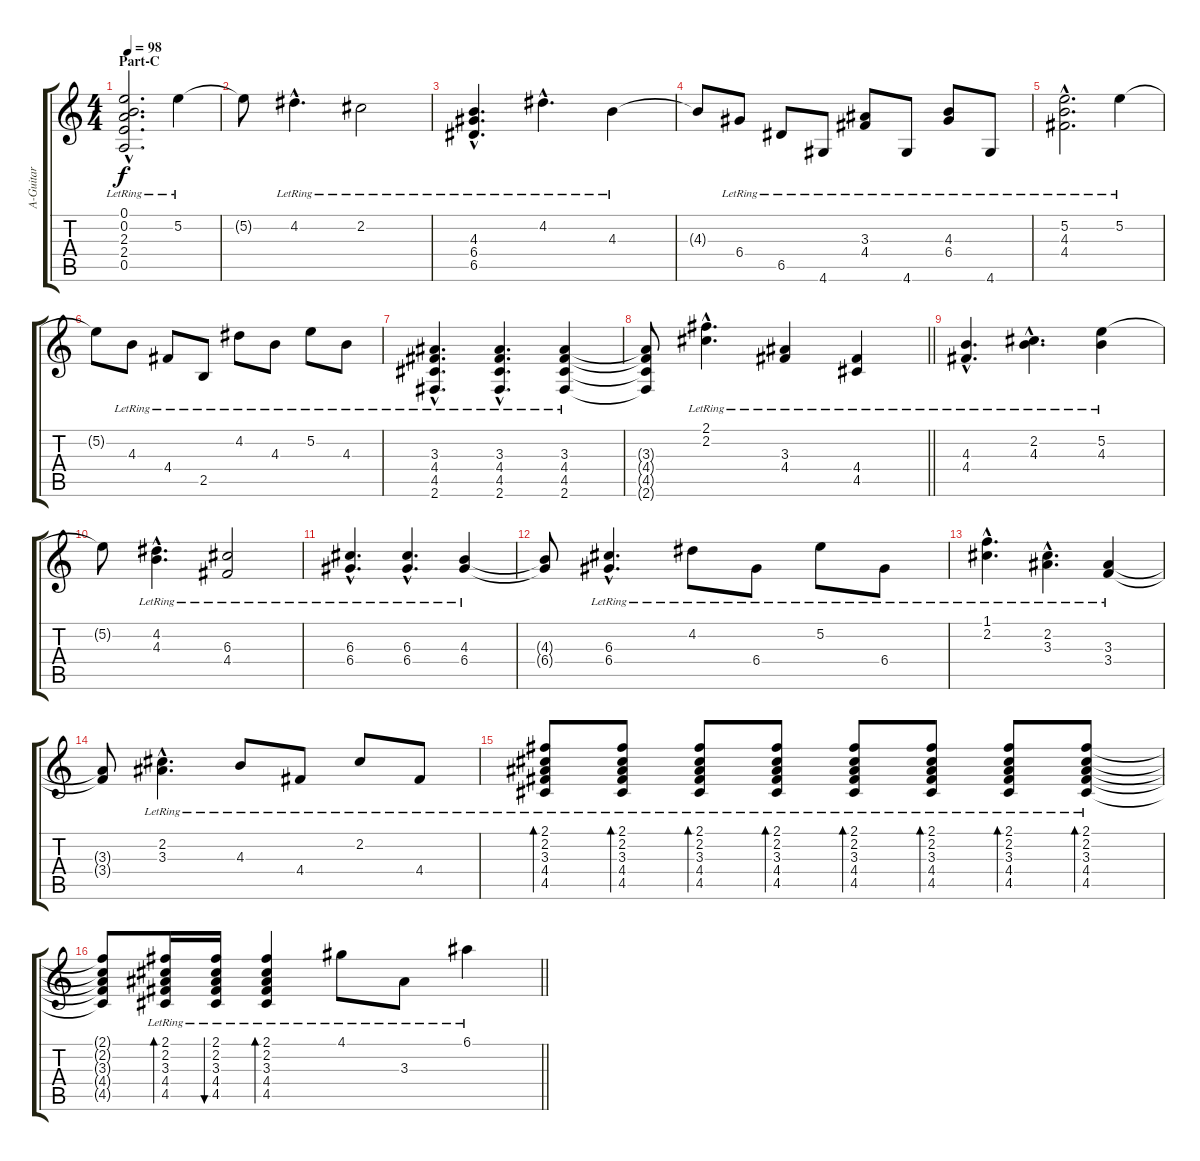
\track ("A-Guitar" "A-Guitar") {instrument acousticguitarsteel}
\staff {score tabs}
\tuning (E4 B3 G3 D3 A2 E2) {hide}
\ts (4 4)
\section ("" "Part-C")
\tempo 98
\clef g2
\ks c
(0.1{hac lr} 0.2{hac lr} 2.3{hac lr} 2.4{hac lr} 0.5{hac lr}).2{d dy f} 5.2{lr}.4 |
5.2{t}.8 4.2{hac lr}.4{d} 2.2{lr}.2 |
(4.3{hac lr} 6.4{hac lr} 6.5{hac lr}).4{d} 4.2{hac lr}.4{d} 4.3{lr}.4 |
4.3{t}.8 6.4{lr}.8 6.5{lr}.8 4.6{lr}.8 (3.3{lr} 4.4{lr}).8 4.6{lr}.8 (4.3{lr} 6.4{lr}).8 4.6{lr}.8 |
(5.2{hac lr} 4.3{hac lr} 4.4{hac lr}).2{d} 5.2{lr}.4 |
5.2{t}.8 4.3{lr}.8 4.4{lr}.8 2.5{lr}.8 4.2{lr}.8 4.3{lr}.8 5.2{lr}.8 4.3{lr}.8 |
(3.3{hac lr} 4.4{hac lr} 4.5{hac lr} 2.6{hac lr}).4{d} (3.3{hac lr} 4.4{hac lr} 4.5{hac lr} 2.6{hac lr}).4{d} (3.3{lr} 4.4{lr} 4.5{lr} 2.6{lr}).4 |
\barLineRight lightlight
(3.3{t} 4.4{t} 4.5{t} 2.6{t}).8 (2.1{hac lr} 2.2{hac lr}).4{d} (3.3{lr} 4.4{lr}).4 (4.4{lr} 4.5{lr}).4 |
(4.3{hac lr} 4.4{hac lr}).4{d} (2.2{hac lr} 4.3{hac lr}).4{d} (5.2{lr} 4.3{lr}).4 |
5.2{t}.8 (4.2{hac lr} 4.3{hac lr}).4{d} (6.3{lr} 4.4{lr}).2 |
(6.3{hac lr} 6.4{hac lr}).4{d} (6.3{hac lr} 6.4{hac lr}).4{d} (4.3{lr} 6.4{lr}).4 |
(4.3{t} 6.4{t}).8 (6.3{hac lr} 6.4{hac lr}).4{d} 4.2{lr}.8 6.4{lr}.8 5.2{lr}.8 6.4{lr}.8 |
(1.1{hac lr} 2.2{hac lr}).4{d} (2.2{hac lr} 3.3{hac lr}).4{d} (3.3{lr} 3.4{lr}).4 |
(3.3{t} 3.4{t}).8 (2.2{hac lr} 3.3{hac lr}).4{d} 4.3{lr}.8 4.4{lr}.8 2.2{lr}.8 4.4{lr}.8 |
(2.1{lr} 2.2{lr} 3.3{lr} 4.4{lr} 4.5{lr}).8{bd 120} (2.1{lr} 2.2{lr} 3.3{lr} 4.4{lr} 4.5{lr}).8{bd 120} (2.1{lr} 2.2{lr} 3.3{lr} 4.4{lr} 4.5{lr}).8{bd 120} (2.1{lr} 2.2{lr} 3.3{lr} 4.4{lr} 4.5{lr}).8{bd 120} (2.1{lr} 2.2{lr} 3.3{lr} 4.4{lr} 4.5{lr}).8{bd 120} (2.1{lr} 2.2{lr} 3.3{lr} 4.4{lr} 4.5{lr}).8{bd 120} (2.1{lr} 2.2{lr} 3.3{lr} 4.4{lr} 4.5{lr}).8{bd 120} (2.1{lr} 2.2{lr} 3.3{lr} 4.4{lr} 4.5{lr}).8{bd 120} |
\barLineRight lightlight
(2.1{t} 2.2{t} 3.3{t} 4.4{t} 4.5{t}).8 (2.1{lr} 2.2{lr} 3.3{lr} 4.4{lr} 4.5{lr}).16{bd 120} (2.1{lr} 2.2{lr} 3.3{lr} 4.4{lr} 4.5{lr}).16{bu 120} (2.1{lr} 2.2{lr} 3.3{lr} 4.4{lr} 4.5{lr}).4{bd 120} 4.1{lr}.8 3.3{lr}.8 6.1{lr}.4
